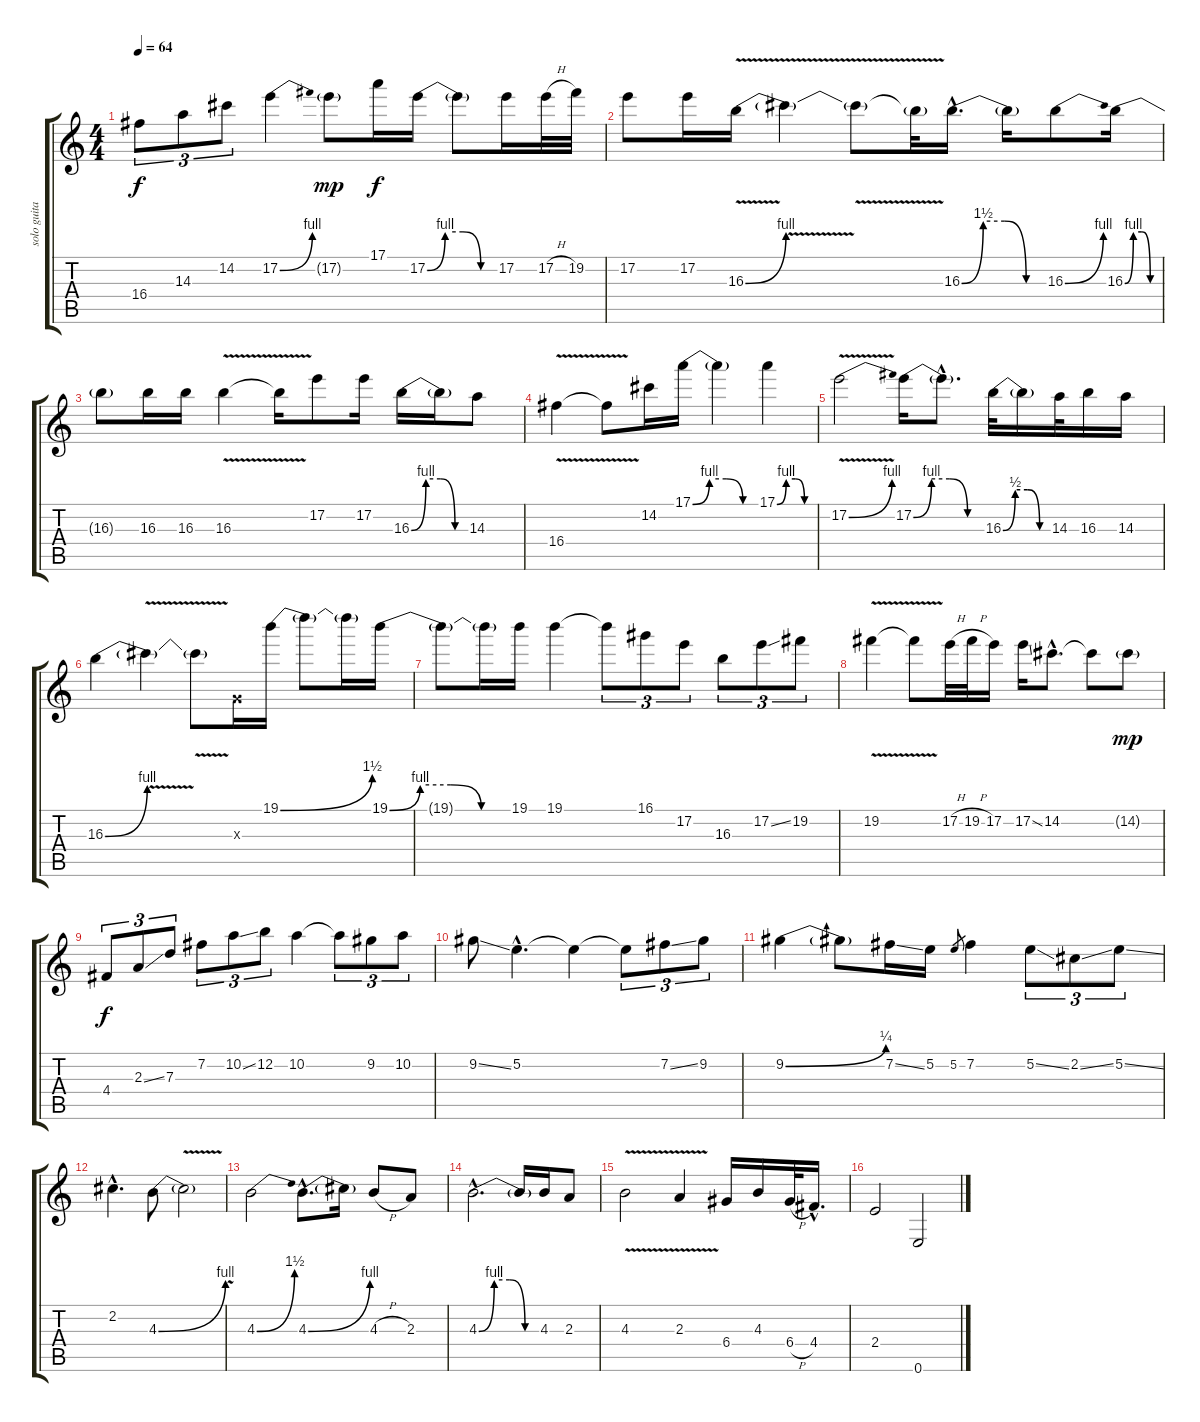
\track ("solo guitar 2" "solo guita") {instrument distortionguitar}
\staff {score tabs}
\tuning (E4 B3 G3 D3 A2 E2) {hide}
\ts (4 4)
\tempo 64
\clef g2
\ks c
16.4.8{tu (3 2) dy f} 14.3.8{tu (3 2)} 14.2.8{tu (3 2)} 17.2{be (bend 0 0 60 4)}.4 17.2{g}.8{dy mp} 17.1.16{dy f} 17.2{be (custom 0 0 15 4 30 4 45 0 60 0)}.16 17.2{t}.8 17.2.16 17.2{h}.32 19.2.32 |
17.2.8 17.2.16 16.3{be (bend 0 0 60 4) v}.16 16.3{v t}.4 16.3{v t}.8 16.3{v t}.32 16.3{be (custom 0 0 15 6 30 6 45 0 60 0) hac}.16{d} 16.3{t}.16 16.3{be (bend 0 0 60 4)}.8 16.3{be (custom 0 0 15 4 30 4 45 0 60 0)}.16 |
16.3{t}.8 16.3.16 16.3.16 16.3{v}.4 16.3{t}.16 17.2.8 17.2.16 16.3{be (custom 0 0 15 4 30 4 45 0 60 0)}.16 16.3{t}.16 14.3.8 |
16.4{v}.4 16.4{t}.8 14.2.16 17.1{be (custom 0 0 15 4 30 4 45 0 60 0)}.16 17.1{t}.4 17.1{be (custom 0 0 15 4 30 4 45 0 60 0)}.4 |
17.2{be (bend 0 0 60 4) v}.2 17.2{be (custom 0 0 15 4 30 4 45 0 60 0)}.16 17.2{hac t}.8{d} 16.3{be (custom 0 0 15 2 30 2 45 0 60 0)}.32 16.3{t}.16 14.3.32 16.3.16 14.3.16 |
16.3{be (bend 0 0 60 4)}.4 16.3{v t}.4 16.3{v t}.8 0.3{x}.16 19.1{be (bend 0 0 60 6)}.16 19.1{t}.8 19.1{t}.16 19.1{be (custom 0 0 15 4 30 4 45 0 60 0)}.16 |
19.1{t}.8 19.1{t}.16 19.1.16 19.1.4 19.1{t}.8{tu (3 2)} 16.1.8{tu (3 2)} 17.2.8{tu (3 2)} 16.3.8{tu (3 2)} 17.2{ss}.8{tu (3 2)} 19.2.8{tu (3 2)} |
19.2{v}.4 19.2{v t}.8 17.2{h}.32 19.2{h}.32 17.2.16 17.2{ss}.16 14.2{hac}.8{d} 14.2{t}.8 14.2{g}.8{dy mp} |
4.4.8{tu (3 2) dy f} 2.3{ss}.8{tu (3 2)} 7.3.8{tu (3 2)} 7.2.8{tu (3 2)} 10.2{ss}.8{tu (3 2)} 12.2.8{tu (3 2)} 10.2.4 10.2{t}.8{tu (3 2)} 9.2.8{tu (3 2)} 10.2.8{tu (3 2)} |
9.2{ss}.8 5.2{hac}.4{d} 5.2{t}.4 5.2{t}.8{tu (3 2)} 7.2{ss}.8{tu (3 2)} 9.2.8{tu (3 2)} |
9.2{be (bend 0 0 60 1)}.4 9.2{t}.8 7.2{ss}.16 5.2.16 5.2.8{gr} 7.2.4 5.2{ss}.8{tu (3 2)} 2.2{ss}.8{tu (3 2)} 5.2{ss}.8{tu (3 2)} |
2.2{hac}.4{d} 4.3{be (bend 0 0 60 4)}.8 4.3{v t}.2 |
4.3{be (bend 0 0 60 6)}.2 4.3{be (bend 0 0 60 4) hac}.8{d} 4.3{t}.16 4.3{h}.8 2.3.8 |
4.3{be (custom 0 0 15 4 30 4 45 0 60 0) hac}.2{d} 4.3{t}.16 4.3.16 2.3.8 |
4.3{v}.2 2.3{v}.4 6.4.16 4.3.16 6.4{h}.32 4.4{hac}.16{d} |
2.4.2 0.6.2
